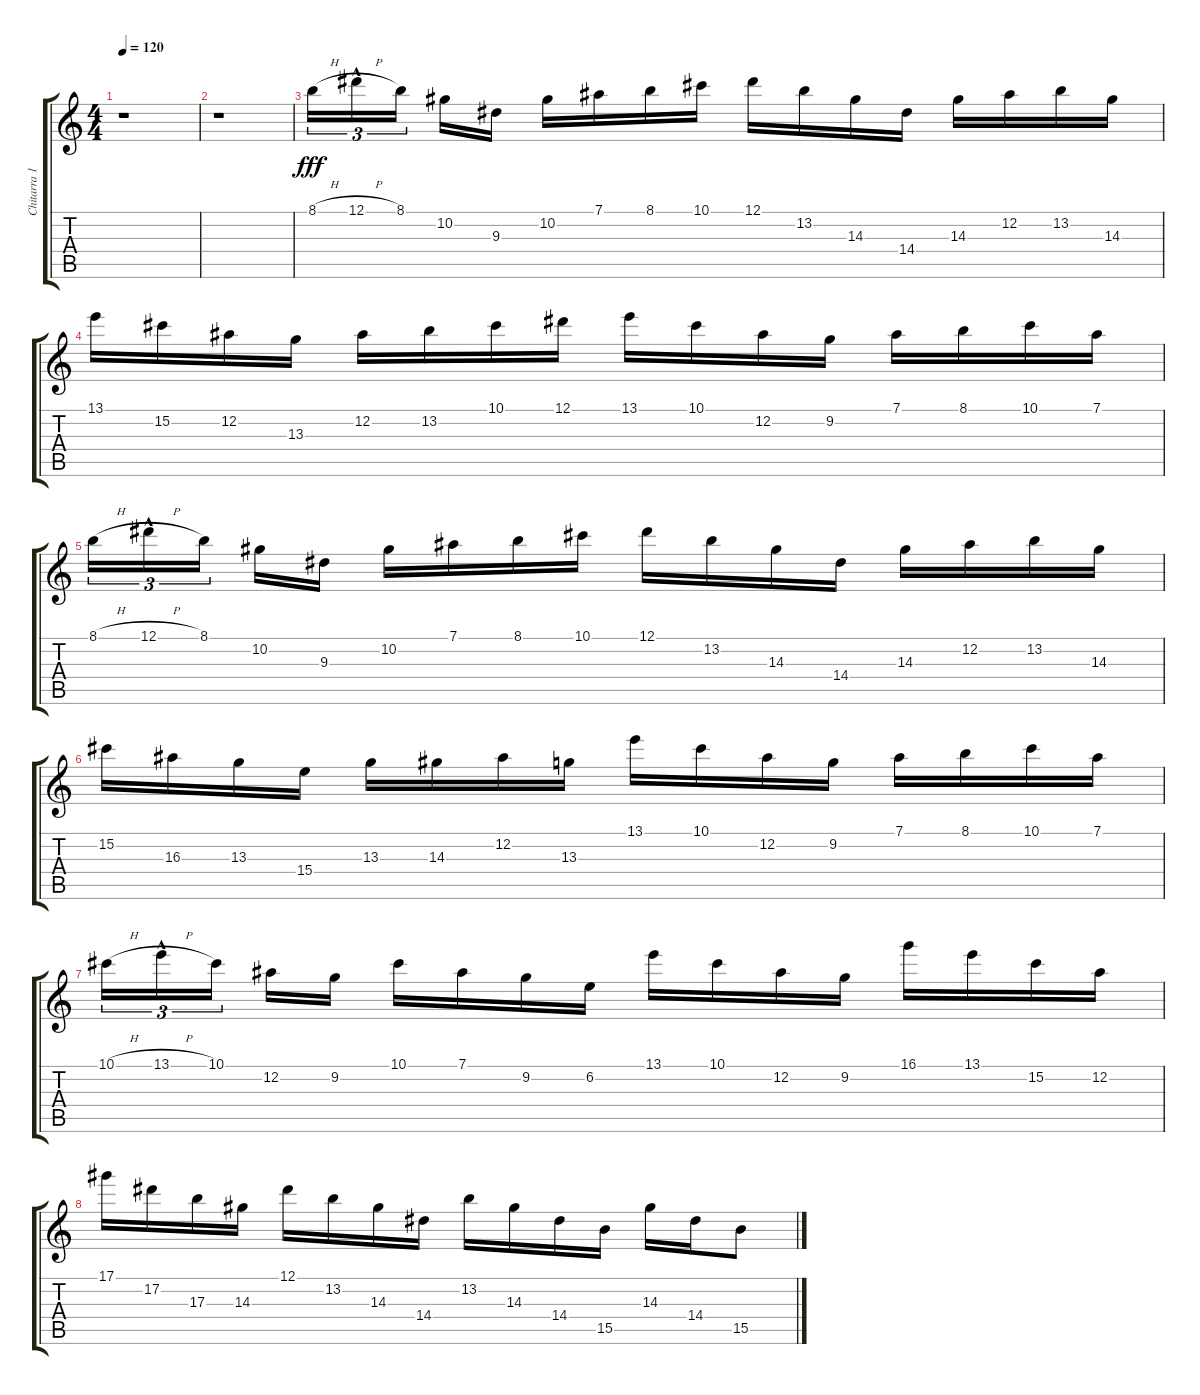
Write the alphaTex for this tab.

\track ("Chitarra 1" "Chitarra 1") {instrument distortionguitar}
\staff {score tabs}
\tuning (Eb4 Bb3 Gb3 Db3 Ab2 Eb2) {hide}
\ts (4 4)
\tempo 120
\clef g2
\ks c
r.1{dy f} |
r.1 |
8.1{h}.16{tu (3 2) dy fff} 12.1{h hac}.16{tu (3 2)} 8.1.16{tu (3 2)} 10.2.16 9.3.16 10.2.16 7.1.16 8.1.16 10.1.16 12.1.16 13.2.16 14.3.16 14.4.16 14.3.16 12.2.16 13.2.16 14.3.16 |
13.1.16 15.2.16 12.2.16 13.3.16 12.2.16 13.2.16 10.1.16 12.1.16 13.1.16 10.1.16 12.2.16 9.2.16 7.1.16 8.1.16 10.1.16 7.1.16 |
8.1{h}.16{tu (3 2)} 12.1{h hac}.16{tu (3 2)} 8.1.16{tu (3 2)} 10.2.16 9.3.16 10.2.16 7.1.16 8.1.16 10.1.16 12.1.16 13.2.16 14.3.16 14.4.16 14.3.16 12.2.16 13.2.16 14.3.16 |
15.2.16 16.3.16 13.3.16 15.4.16 13.3.16 14.3.16 12.2.16 13.3.16 13.1.16 10.1.16 12.2.16 9.2.16 7.1.16 8.1.16 10.1.16 7.1.16 |
10.1{h}.16{tu (3 2)} 13.1{h hac}.16{tu (3 2)} 10.1.16{tu (3 2)} 12.2.16 9.2.16 10.1.16 7.1.16 9.2.16 6.2.16 13.1.16 10.1.16 12.2.16 9.2.16 16.1.16 13.1.16 15.2.16 12.2.16 |
17.1.16 17.2.16 17.3.16 14.3.16 12.1.16 13.2.16 14.3.16 14.4.16 13.2.16 14.3.16 14.4.16 15.5.16 14.3.16 14.4.16 15.5.8
